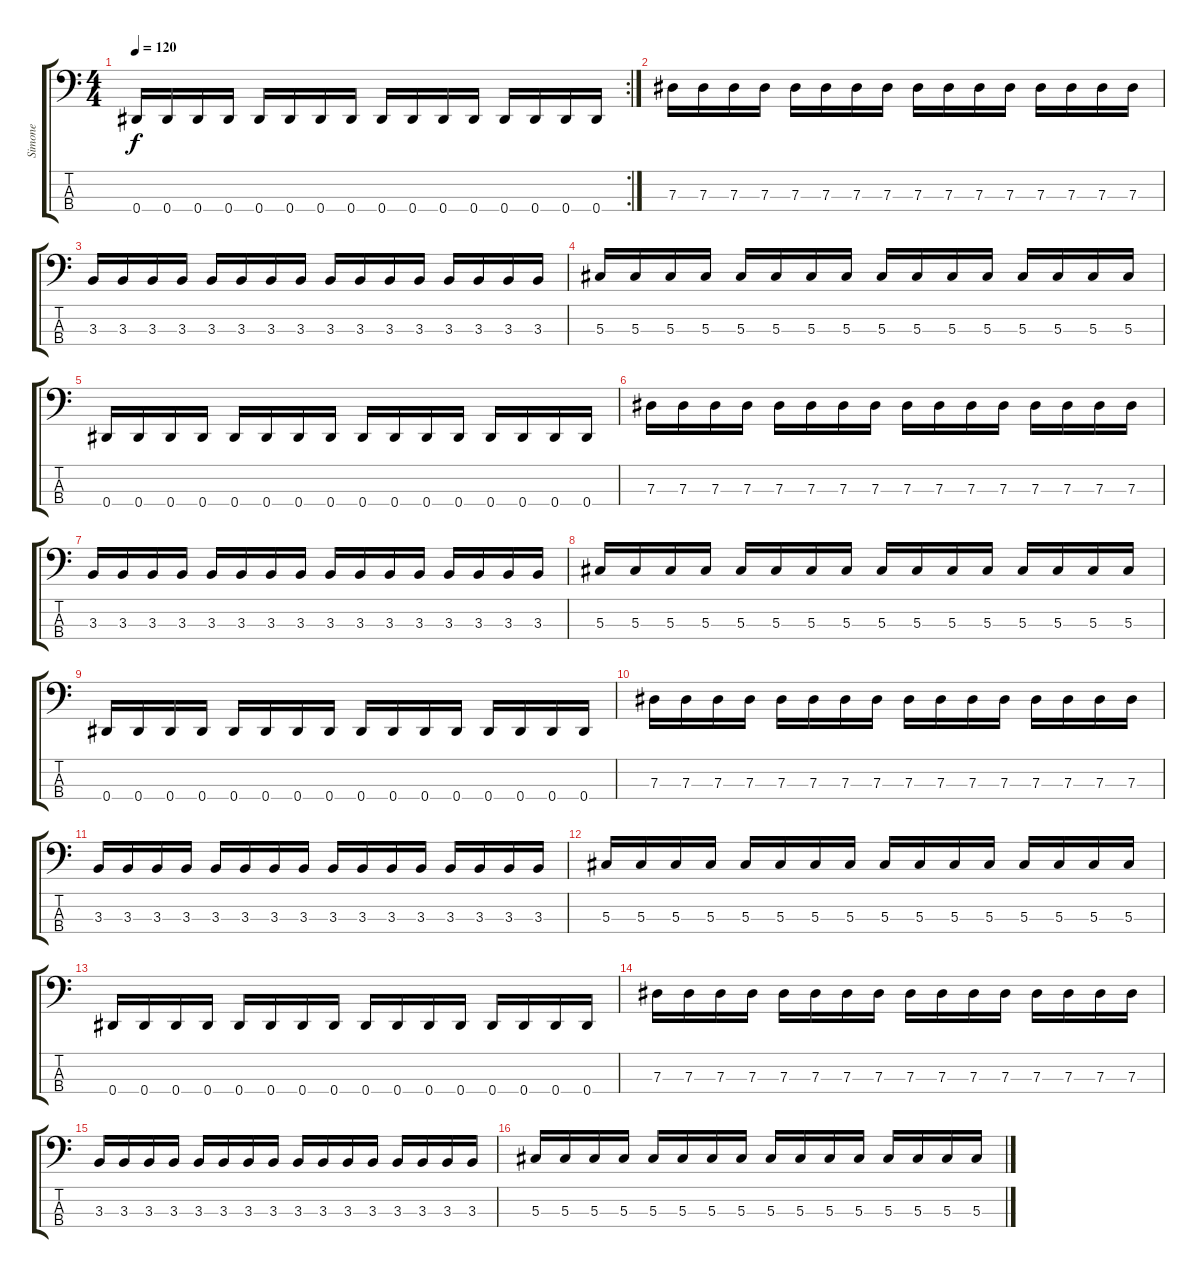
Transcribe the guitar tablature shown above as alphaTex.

\track ("Simone" "Simone") {instrument electricbassfinger}
\staff {score tabs}
\tuning (Gb2 Db2 Ab1 Eb1) {hide}
\rc 2
\ts (4 4)
\tempo 120
\clef f4
\ks c
0.4.16{dy f} 0.4.16 0.4.16 0.4.16 0.4.16 0.4.16 0.4.16 0.4.16 0.4.16 0.4.16 0.4.16 0.4.16 0.4.16 0.4.16 0.4.16 0.4.16 |
7.3.16 7.3.16 7.3.16 7.3.16 7.3.16 7.3.16 7.3.16 7.3.16 7.3.16 7.3.16 7.3.16 7.3.16 7.3.16 7.3.16 7.3.16 7.3.16 |
3.3.16 3.3.16 3.3.16 3.3.16 3.3.16 3.3.16 3.3.16 3.3.16 3.3.16 3.3.16 3.3.16 3.3.16 3.3.16 3.3.16 3.3.16 3.3.16 |
5.3.16 5.3.16 5.3.16 5.3.16 5.3.16 5.3.16 5.3.16 5.3.16 5.3.16 5.3.16 5.3.16 5.3.16 5.3.16 5.3.16 5.3.16 5.3.16 |
0.4.16 0.4.16 0.4.16 0.4.16 0.4.16 0.4.16 0.4.16 0.4.16 0.4.16 0.4.16 0.4.16 0.4.16 0.4.16 0.4.16 0.4.16 0.4.16 |
7.3.16 7.3.16 7.3.16 7.3.16 7.3.16 7.3.16 7.3.16 7.3.16 7.3.16 7.3.16 7.3.16 7.3.16 7.3.16 7.3.16 7.3.16 7.3.16 |
3.3.16 3.3.16 3.3.16 3.3.16 3.3.16 3.3.16 3.3.16 3.3.16 3.3.16 3.3.16 3.3.16 3.3.16 3.3.16 3.3.16 3.3.16 3.3.16 |
5.3.16 5.3.16 5.3.16 5.3.16 5.3.16 5.3.16 5.3.16 5.3.16 5.3.16 5.3.16 5.3.16 5.3.16 5.3.16 5.3.16 5.3.16 5.3.16 |
0.4.16 0.4.16 0.4.16 0.4.16 0.4.16 0.4.16 0.4.16 0.4.16 0.4.16 0.4.16 0.4.16 0.4.16 0.4.16 0.4.16 0.4.16 0.4.16 |
7.3.16 7.3.16 7.3.16 7.3.16 7.3.16 7.3.16 7.3.16 7.3.16 7.3.16 7.3.16 7.3.16 7.3.16 7.3.16 7.3.16 7.3.16 7.3.16 |
3.3.16 3.3.16 3.3.16 3.3.16 3.3.16 3.3.16 3.3.16 3.3.16 3.3.16 3.3.16 3.3.16 3.3.16 3.3.16 3.3.16 3.3.16 3.3.16 |
5.3.16 5.3.16 5.3.16 5.3.16 5.3.16 5.3.16 5.3.16 5.3.16 5.3.16 5.3.16 5.3.16 5.3.16 5.3.16 5.3.16 5.3.16 5.3.16 |
0.4.16 0.4.16 0.4.16 0.4.16 0.4.16 0.4.16 0.4.16 0.4.16 0.4.16 0.4.16 0.4.16 0.4.16 0.4.16 0.4.16 0.4.16 0.4.16 |
7.3.16 7.3.16 7.3.16 7.3.16 7.3.16 7.3.16 7.3.16 7.3.16 7.3.16 7.3.16 7.3.16 7.3.16 7.3.16 7.3.16 7.3.16 7.3.16 |
3.3.16 3.3.16 3.3.16 3.3.16 3.3.16 3.3.16 3.3.16 3.3.16 3.3.16 3.3.16 3.3.16 3.3.16 3.3.16 3.3.16 3.3.16 3.3.16 |
5.3.16 5.3.16 5.3.16 5.3.16 5.3.16 5.3.16 5.3.16 5.3.16 5.3.16 5.3.16 5.3.16 5.3.16 5.3.16 5.3.16 5.3.16 5.3.16
